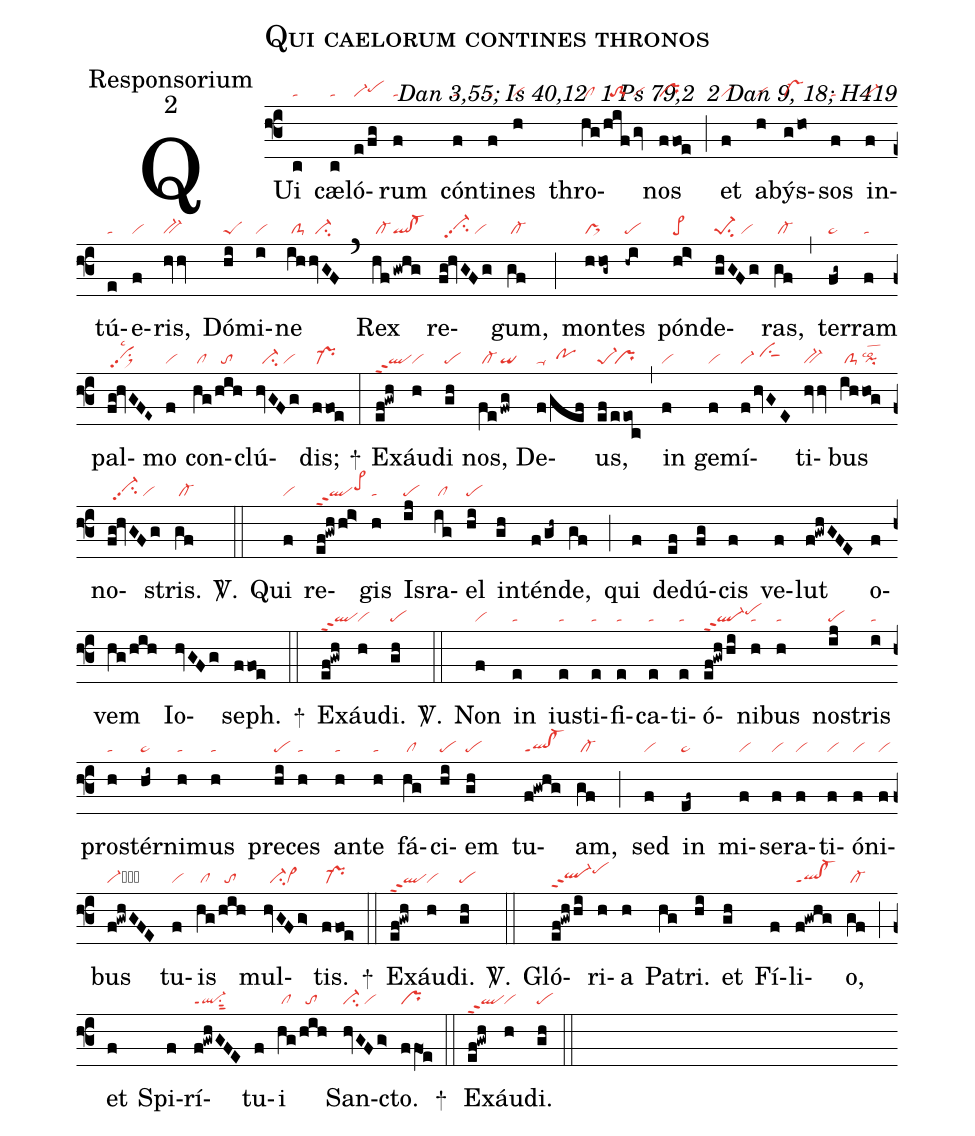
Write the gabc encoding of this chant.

name:Qui caelorum contines thronos;
office-part:Responsorium;
mode:2;
commentary:Dan 3,55; Is 40,12 ꝟ1 Ps 79,2 ꝟ2 Dan 9, 18; H419;
nabc-lines:1;
%%
(f3)
QUi(c|ta) cæ(c|ta)ló(e/fg|vi-pehh)rum(f|ta) cón(f|ta)ti(f|ta)nes(h|vi) thro(hg|/cl|/hif|//to-1|gv|vi)nos(ffoe|pr) (;)
et(f|vi) a(h|vi)býs(gho|vs-)sos(f|ta) in(f|vi-)tú(e|ta)e(f|vi)ris,(hvv|bv-) Dó(hi|peS)mi(i|vi)ne(ih|/clS-|hvGF|//ci-) (`)
Rex(hf|/cl-|!gwhg|ql!cl-) re(fg!hvGFg|//vi-hhpp2su2/vi)gum,(gf|/cl-) (;)
mon(hhog~|pr>)tes(-hi|pe) pón(hi>|pe>)de(ghGFg|pe-1su2/vi)ras,(gf|/cl-) (,)
ter(fg~|pe~)ram(f|ta) pal(fg!hvGFE~|/vihhpp2su1sux1lsc2)mo(f|vi) con(hg|/cl|/hih|//to)clú(hvGFg|//vi-su2/vi)dis;(ffoe|/pr-) +(:)
E(ef!gwh|qlppt2)xáu(h|vi)di(gh|pe) nos,(fe|/cl-|!fwg|qi) De(f|ta-|/gef|//pohh)us,(ef|pe-1|/eeoc|/pr) (,)
in(f|vi) ge(f|vi)mí(f|vi-|/hvGE|//ciShi)ti(hvv|bv-)bus(ih|/clS-|hog|pilsco2) no(fg!hvGFg|//vi-hhpp2su2/vi)stris.(gf|/cl-) <sp>V/</sp>.(::)
Qui(f|vi) re(ef!gwh/hi>|qlppt2pe>hi)gis(h|ta) Is(ij|pe)ra(ig|/cl)el(hi|pe) in(gh)tén(f/gh~)de,(gf) (;)
qui(f) de(ef)dú(fg)cis(f) ve(f)lut(f!gwhGFE) o(f)vem(hg/hih) Io(hvGFg)seph.(ffoe) +(::)
E(ef!gwh|qlppt2)xáu(h|vi)di.(gh|pe) <sp>V/</sp>.(::)
Non(f|vi) in(e|ta) iu(e|ta)sti(e|ta)fi(e|ta)ca(e|ta)ti(e|ta)ó(ef!gwh/hi|ql-ppt2pehi)ni(h|ta)bus(h|ta) no(ij|pe)stris(i|ta) pro(h|ta)stér(hi~|pe~)ni(h|ta)mus(h|ta) pre(hi|pe)ces(h|ta) an(h|ta)te(h|ta) fá(hg|/cl)ci(hi|pe)em(gh|pe) tu(f!gwhg|ql!cl-ppt1)am,(gf|/cl-) (;)
sed(f|vi) in(ef~|pe~) mi(f|vi)se(f|vi)ra(f|vi)ti(f|vi)ó(f|vi)ni(f|vi)bus(f!gwhGFE|vi-ql-hisu2suu1) tu(f|vi)is(hg|/cl|/hih|//to) mul(hvGFg>|//ci-vi>)tis.(ffoe|/pr-) +(::)
E(ef!gwh|qlppt2)xáu(h|vi)di.(gh|pe) <sp>V/</sp>.(::)
Gló(ef!gwhhi|ql-hhppt2pehj)ri(h)a(h) Pa(hg)tri.(hi)
et(gh) Fí(f)li(f!gwhg|ql!cl-ppt1)o,(gf|/cl-) (;)
et(f) Spi(f)rí(f!gwhGFE|ql-ppt1su1sut2)tu(f)i(hg|/cl|/hih|//to) San(hvGFg>|ci-/vi)cto.(ffO1e|pr) +(::)
E(ef!gwh|qlppt2)xáu(h|vi)di.(gh|pe) (::)
